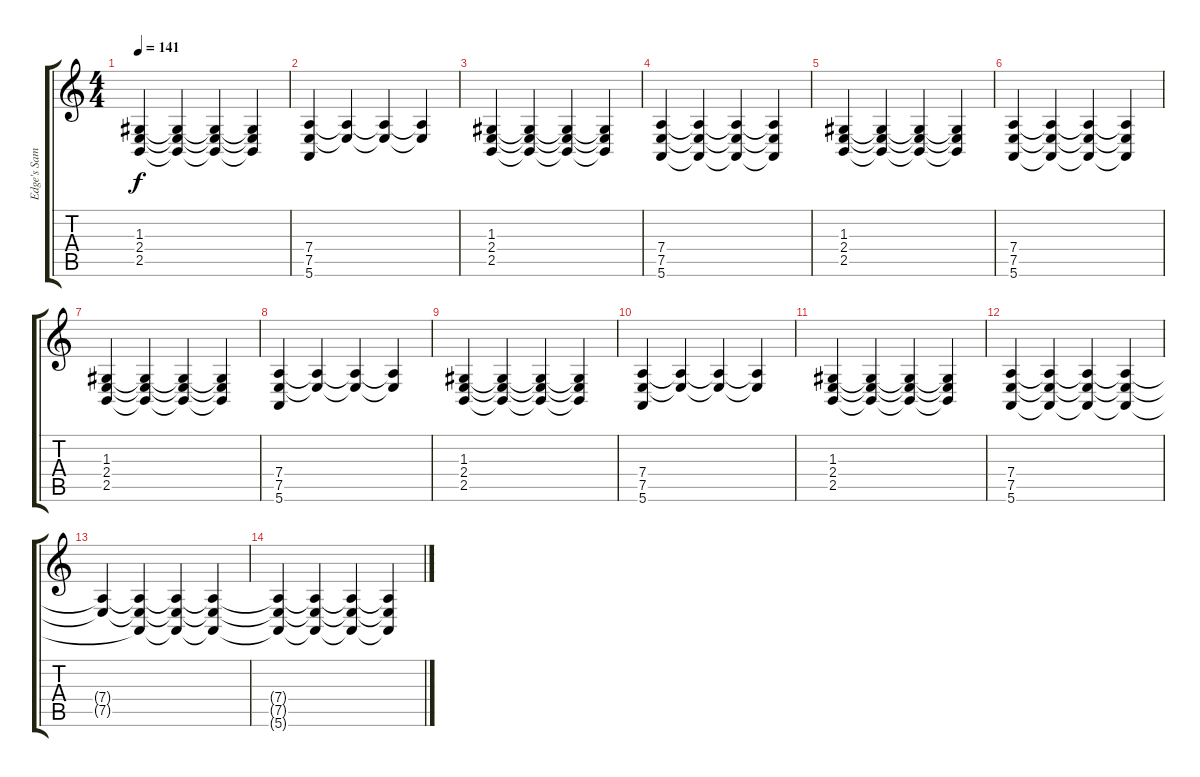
\track ("Edge's Sampler I" "Edge's Sam") {instrument stringensemble1}
\staff {score tabs}
\tuning (E4 B3 G3 D3 A2 E2) {hide}
\ts (4 4)
\tempo 141
\clef g2
\ks c
(1.3 2.4 2.5).4{dy f} (1.3{t} 2.4{t} 2.5{t}).4 (1.3{t} 2.4{t} 2.5{t}).4 (1.3{t} 2.4{t} 2.5{t}).4 |
(7.4 7.5 5.6).4 (7.4{t} 7.5{t}).4 (7.4{t} 7.5{t}).4 (7.4{t} 7.5{t}).4 |
(1.3 2.4 2.5).4 (1.3{t} 2.4{t} 2.5{t}).4 (1.3{t} 2.4{t} 2.5{t}).4 (1.3{t} 2.4{t} 2.5{t}).4 |
(7.4 7.5 5.6).4 (7.4{t} 7.5{t} 5.6{t}).4 (7.4{t} 7.5{t} 5.6{t}).4 (7.4{t} 7.5{t} 5.6{t}).4 |
(1.3 2.4 2.5).4 (1.3{t} 2.4{t} 2.5{t}).4 (1.3{t} 2.4{t} 2.5{t}).4 (1.3{t} 2.4{t} 2.5{t}).4 |
(7.4 7.5 5.6).4 (7.4{t} 7.5{t} 5.6{t}).4 (7.4{t} 7.5{t} 5.6{t}).4 (7.4{t} 7.5{t} 5.6{t}).4 |
(1.3 2.4 2.5).4 (1.3{t} 2.4{t} 2.5{t}).4 (1.3{t} 2.4{t} 2.5{t}).4 (1.3{t} 2.4{t} 2.5{t}).4 |
(7.4 7.5 5.6).4 (7.4{t} 7.5{t}).4 (7.4{t} 7.5{t}).4 (7.4{t} 7.5{t}).4 |
(1.3 2.4 2.5).4 (1.3{t} 2.4{t} 2.5{t}).4 (1.3{t} 2.4{t} 2.5{t}).4 (1.3{t} 2.4{t} 2.5{t}).4 |
(7.4 7.5 5.6).4 (7.4{t} 7.5{t}).4 (7.4{t} 7.5{t}).4 (7.4{t} 7.5{t}).4 |
(1.3 2.4 2.5).4 (1.3{t} 2.4{t} 2.5{t}).4 (1.3{t} 2.4{t} 2.5{t}).4 (1.3{t} 2.4{t} 2.5{t}).4 |
(7.4 7.5 5.6).4 (7.4{t} 7.5{t} 5.6{t}).4 (7.4{t} 7.5{t} 5.6{t}).4 (7.4{t} 7.5{t} 5.6{t}).4 |
(7.4{t} 7.5{t}).4 (7.4{t} 7.5{t} 5.6{t}).4 (7.4{t} 7.5{t} 5.6{t}).4 (7.4{t} 7.5{t} 5.6{t}).4 |
(7.4{t} 7.5{t} 5.6{t}).4 (7.4{t} 7.5{t} 5.6{t}).4 (7.4{t} 7.5{t} 5.6{t}).4 (7.4{t} 7.5{t} 5.6{t}).4
